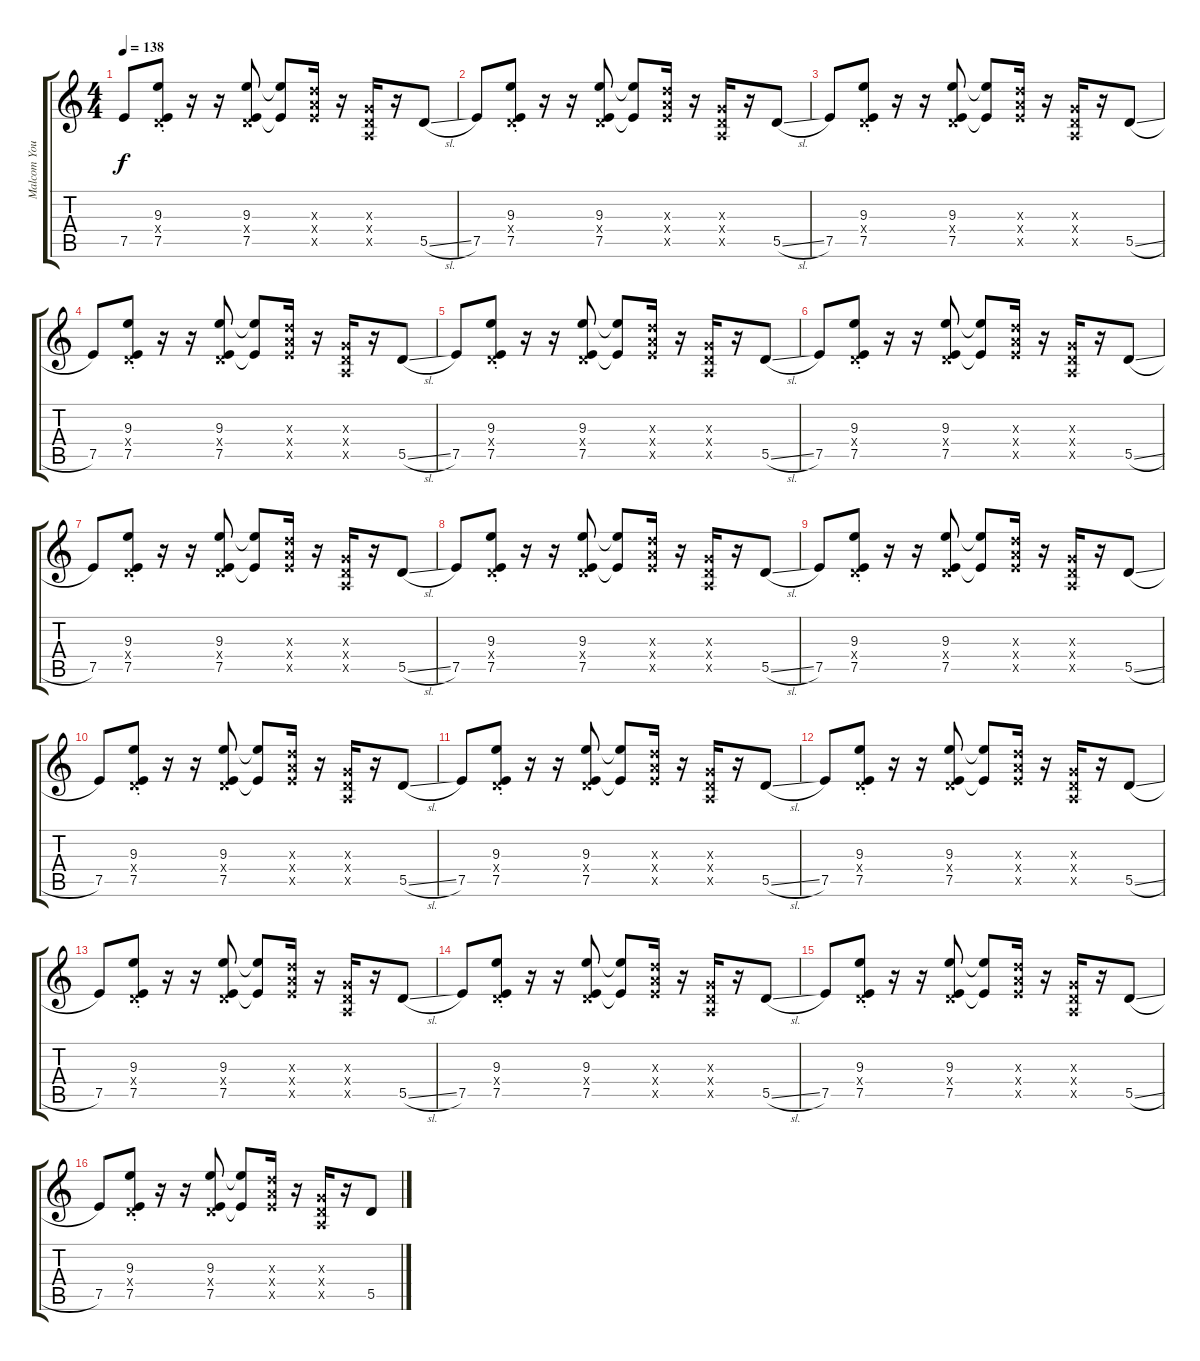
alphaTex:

\track ("Malcom Young" "Malcom You") {instrument overdrivenguitar}
\staff {score tabs}
\tuning (E4 B3 G3 D3 A2 E2) {hide}
\ts (4 4)
\tempo 138
\clef g2
\ks c
7.5.8{dy f} (9.3{st} 0.4{x} 7.5{st}).8 r.16 r.16 (9.3 0.4{x} 7.5).8 (9.3{t} 7.5{t}).8 (7.3{x} 7.4{x} 7.5{x}).16 r.16 (0.3{x} 0.4{x} 0.5{x}).16 r.16 5.5{sl}.8 |
7.5.8 (9.3{st} 0.4{x} 7.5{st}).8 r.16 r.16 (9.3 0.4{x} 7.5).8 (9.3{t} 7.5{t}).8 (7.3{x} 7.4{x} 7.5{x}).16 r.16 (0.3{x} 0.4{x} 0.5{x}).16 r.16 5.5{sl}.8 |
7.5.8 (9.3{st} 0.4{x} 7.5{st}).8 r.16 r.16 (9.3 0.4{x} 7.5).8 (9.3{t} 7.5{t}).8 (7.3{x} 7.4{x} 7.5{x}).16 r.16 (0.3{x} 0.4{x} 0.5{x}).16 r.16 5.5{sl}.8 |
7.5.8 (9.3{st} 0.4{x} 7.5{st}).8 r.16 r.16 (9.3 0.4{x} 7.5).8 (9.3{t} 7.5{t}).8 (7.3{x} 7.4{x} 7.5{x}).16 r.16 (0.3{x} 0.4{x} 0.5{x}).16 r.16 5.5{sl}.8 |
7.5.8 (9.3{st} 0.4{x} 7.5{st}).8 r.16 r.16 (9.3 0.4{x} 7.5).8 (9.3{t} 7.5{t}).8 (7.3{x} 7.4{x} 7.5{x}).16 r.16 (0.3{x} 0.4{x} 0.5{x}).16 r.16 5.5{sl}.8 |
7.5.8 (9.3{st} 0.4{x} 7.5{st}).8 r.16 r.16 (9.3 0.4{x} 7.5).8 (9.3{t} 7.5{t}).8 (7.3{x} 7.4{x} 7.5{x}).16 r.16 (0.3{x} 0.4{x} 0.5{x}).16 r.16 5.5{sl}.8 |
7.5.8 (9.3{st} 0.4{x} 7.5{st}).8 r.16 r.16 (9.3 0.4{x} 7.5).8 (9.3{t} 7.5{t}).8 (7.3{x} 7.4{x} 7.5{x}).16 r.16 (0.3{x} 0.4{x} 0.5{x}).16 r.16 5.5{sl}.8 |
7.5.8 (9.3{st} 0.4{x} 7.5{st}).8 r.16 r.16 (9.3 0.4{x} 7.5).8 (9.3{t} 7.5{t}).8 (7.3{x} 7.4{x} 7.5{x}).16 r.16 (0.3{x} 0.4{x} 0.5{x}).16 r.16 5.5{sl}.8 |
7.5.8 (9.3{st} 0.4{x} 7.5{st}).8 r.16 r.16 (9.3 0.4{x} 7.5).8 (9.3{t} 7.5{t}).8 (7.3{x} 7.4{x} 7.5{x}).16 r.16 (0.3{x} 0.4{x} 0.5{x}).16 r.16 5.5{sl}.8 |
7.5.8{volume 10} (9.3{st} 0.4{x} 7.5{st}).8 r.16 r.16 (9.3 0.4{x} 7.5).8 (9.3{t} 7.5{t}).8 (7.3{x} 7.4{x} 7.5{x}).16 r.16 (0.3{x} 0.4{x} 0.5{x}).16 r.16 5.5{sl}.8 |
7.5.8 (9.3{st} 0.4{x} 7.5{st}).8 r.16 r.16 (9.3 0.4{x} 7.5).8 (9.3{t} 7.5{t}).8 (7.3{x} 7.4{x} 7.5{x}).16 r.16 (0.3{x} 0.4{x} 0.5{x}).16 r.16 5.5{sl}.8 |
7.5.8 (9.3{st} 0.4{x} 7.5{st}).8 r.16 r.16 (9.3 0.4{x} 7.5).8 (9.3{t} 7.5{t}).8 (7.3{x} 7.4{x} 7.5{x}).16 r.16 (0.3{x} 0.4{x} 0.5{x}).16 r.16 5.5{sl}.8 |
7.5.8 (9.3{st} 0.4{x} 7.5{st}).8 r.16 r.16 (9.3 0.4{x} 7.5).8 (9.3{t} 7.5{t}).8 (7.3{x} 7.4{x} 7.5{x}).16 r.16 (0.3{x} 0.4{x} 0.5{x}).16 r.16 5.5{sl}.8 |
7.5.8 (9.3{st} 0.4{x} 7.5{st}).8 r.16 r.16 (9.3 0.4{x} 7.5).8 (9.3{t} 7.5{t}).8 (7.3{x} 7.4{x} 7.5{x}).16 r.16 (0.3{x} 0.4{x} 0.5{x}).16 r.16 5.5{sl}.8 |
7.5.8 (9.3{st} 0.4{x} 7.5{st}).8 r.16 r.16 (9.3 0.4{x} 7.5).8 (9.3{t} 7.5{t}).8 (7.3{x} 7.4{x} 7.5{x}).16 r.16 (0.3{x} 0.4{x} 0.5{x}).16 r.16 5.5{sl}.8 |
7.5.8 (9.3{st} 0.4{x} 7.5{st}).8 r.16 r.16 (9.3 0.4{x} 7.5).8 (9.3{t} 7.5{t}).8 (7.3{x} 7.4{x} 7.5{x}).16 r.16 (0.3{x} 0.4{x} 0.5{x}).16 r.16 5.5{sl}.8
